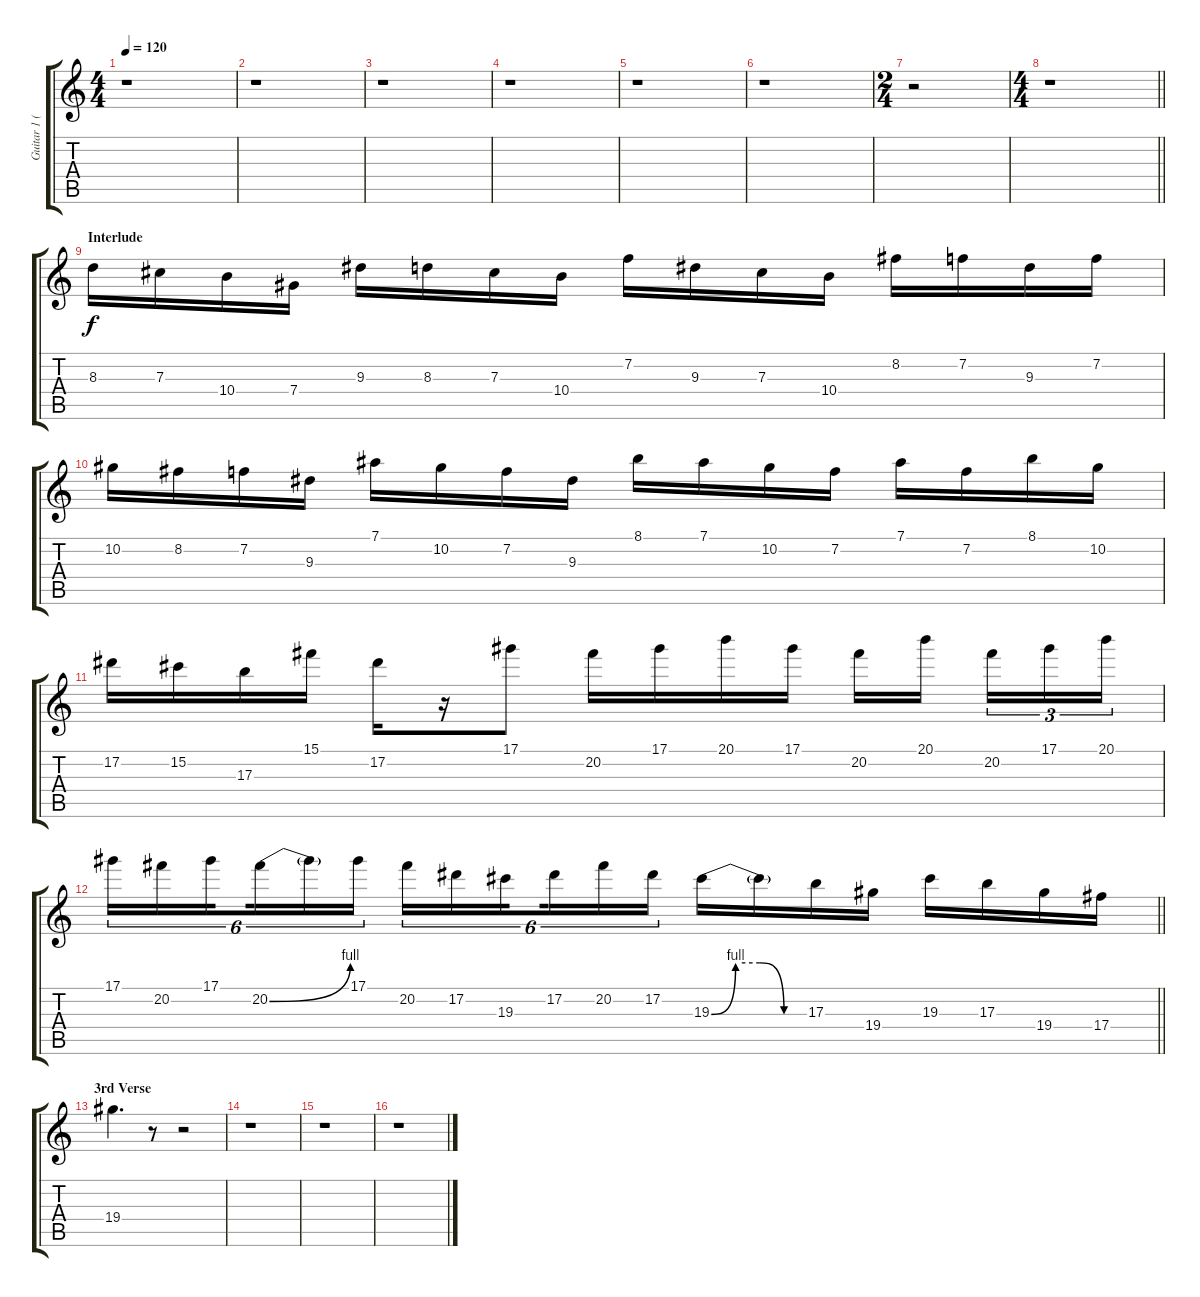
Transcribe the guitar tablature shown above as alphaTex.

\track ("Guitar 1 (Slash)" "Guitar 1 (") {instrument overdrivenguitar}
\staff {score tabs}
\tuning (Eb4 Bb3 Gb3 Db3 Ab2 Eb2) {hide}
\ts (4 4)
\tempo 120
\clef g2
\ks c
r.1{dy f} |
r.1 |
r.1 |
r.1 |
r.1 |
r.1 |
\ts (2 4)
r.2 |
\ts (4 4)
\barLineRight lightlight
r.1 |
\section ("" "Interlude")
8.3.16 7.3.16 10.4.16 7.4.16 9.3.16 8.3.16 7.3.16 10.4.16 7.2.16 9.3.16 7.3.16 10.4.16 8.2.16 7.2.16 9.3.16 7.2.16 |
10.2.16 8.2.16 7.2.16 9.3.16 7.1.16 10.2.16 7.2.16 9.3.16 8.1.16 7.1.16 10.2.16 7.2.16 7.1.16 7.2.16 8.1.16 10.2.16 |
17.2.16 15.2.16 17.3.16 15.1.16 17.2.16 r.16 17.1.8 20.2.16 17.1.16 20.1.16 17.1.16 20.2.16 20.1.16{beam splitsecondary} 20.2.16{tu (3 2)} 17.1.16{tu (3 2)} 20.1.16{tu (3 2)} |
\barLineRight lightlight
17.1.16{tu (6 4)} 20.2.16{tu (6 4)} 17.1.16{tu (6 4) beam splitsecondary} 20.2{be (bend 0 0 60 4)}.16{tu (6 4)} 20.2{t}.16{tu (6 4)} 17.1.16{tu (6 4)} 20.2.16{tu (6 4)} 17.2.16{tu (6 4)} 19.3.16{tu (6 4) beam splitsecondary} 17.2.16{tu (6 4)} 20.2.16{tu (6 4)} 17.2.16{tu (6 4)} 19.3{be (custom 0 0 15 4 30 4 45 0 60 0)}.16 19.3{t}.16 17.3.16 19.4.16 19.3.16 17.3.16 19.4.16 17.4.16 |
\section ("" "3rd Verse")
19.4.4{d} r.8 r.2 |
r.1 |
r.1 |
r.1
